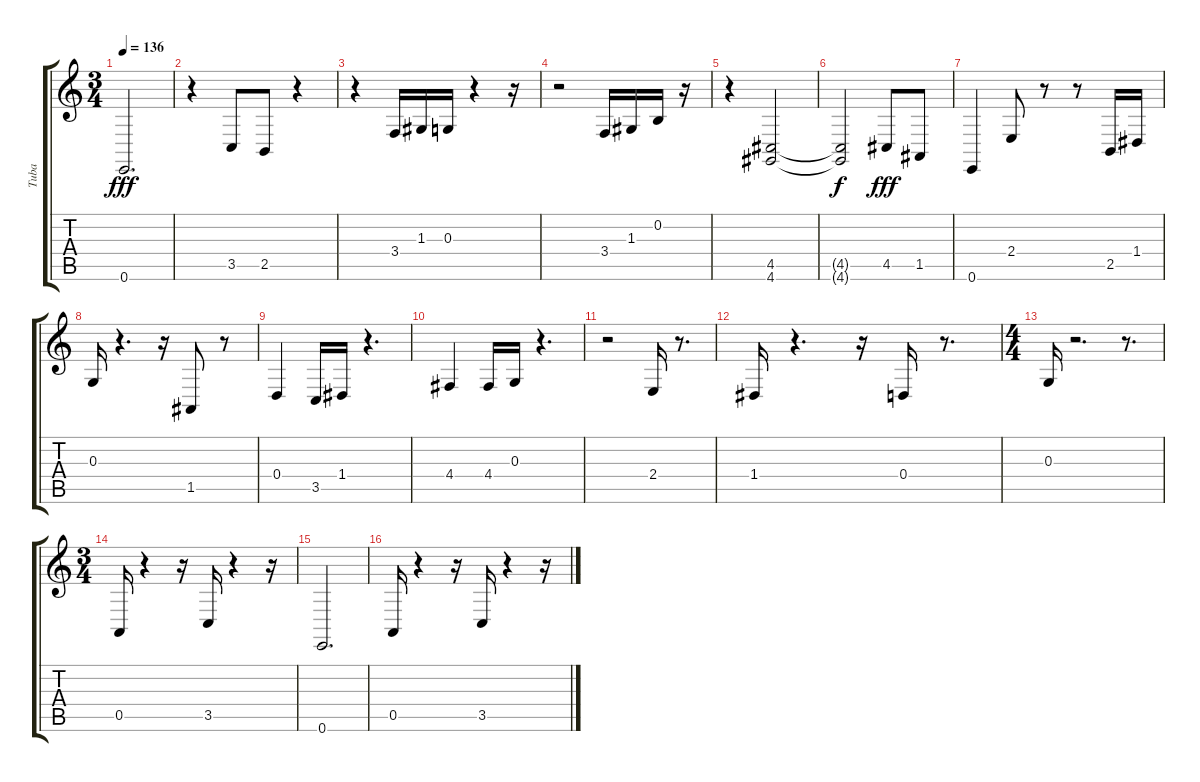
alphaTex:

\track ("Tuba" "Tuba") {instrument tuba}
\staff {score tabs}
\tuning (E4 B3 G3 D3 A2 E2) {hide}
\ts (3 4)
\tempo 136
\clef g2
\ks c
0.6.2{d dy fff} |
r.4 3.5.8 2.5.8 r.4 |
r.4 3.4.16 1.3.16 0.3.16 r.4 r.16 |
r.2 3.4.16 1.3.16 0.2.16 r.16 |
r.4 (4.5 4.6).2{volume 6} |
(4.5{t} 4.6{t}).2{dy f} 4.5.8{dy fff volume 16} 1.5.8 |
0.6.4 2.4.8 r.8 r.8 2.5.16 1.4.16 |
0.3.16 r.4{d} r.16 1.5.8 r.8 |
0.4.4 3.5.16 1.4.16 r.4{d} |
4.4.4 4.4.16 0.3.16 r.4{d} |
r.2 2.4.16 r.8{d} |
1.4.16 r.4{d} r.16 0.4.16 r.8{d} |
\ts (4 4)
0.3.16 r.2{d} r.8{d} |
\ts (3 4)
0.5.16 r.4 r.16 3.5.16 r.4 r.16 |
0.6.2{d} |
0.5.16 r.4 r.16 3.5.16 r.4 r.16
